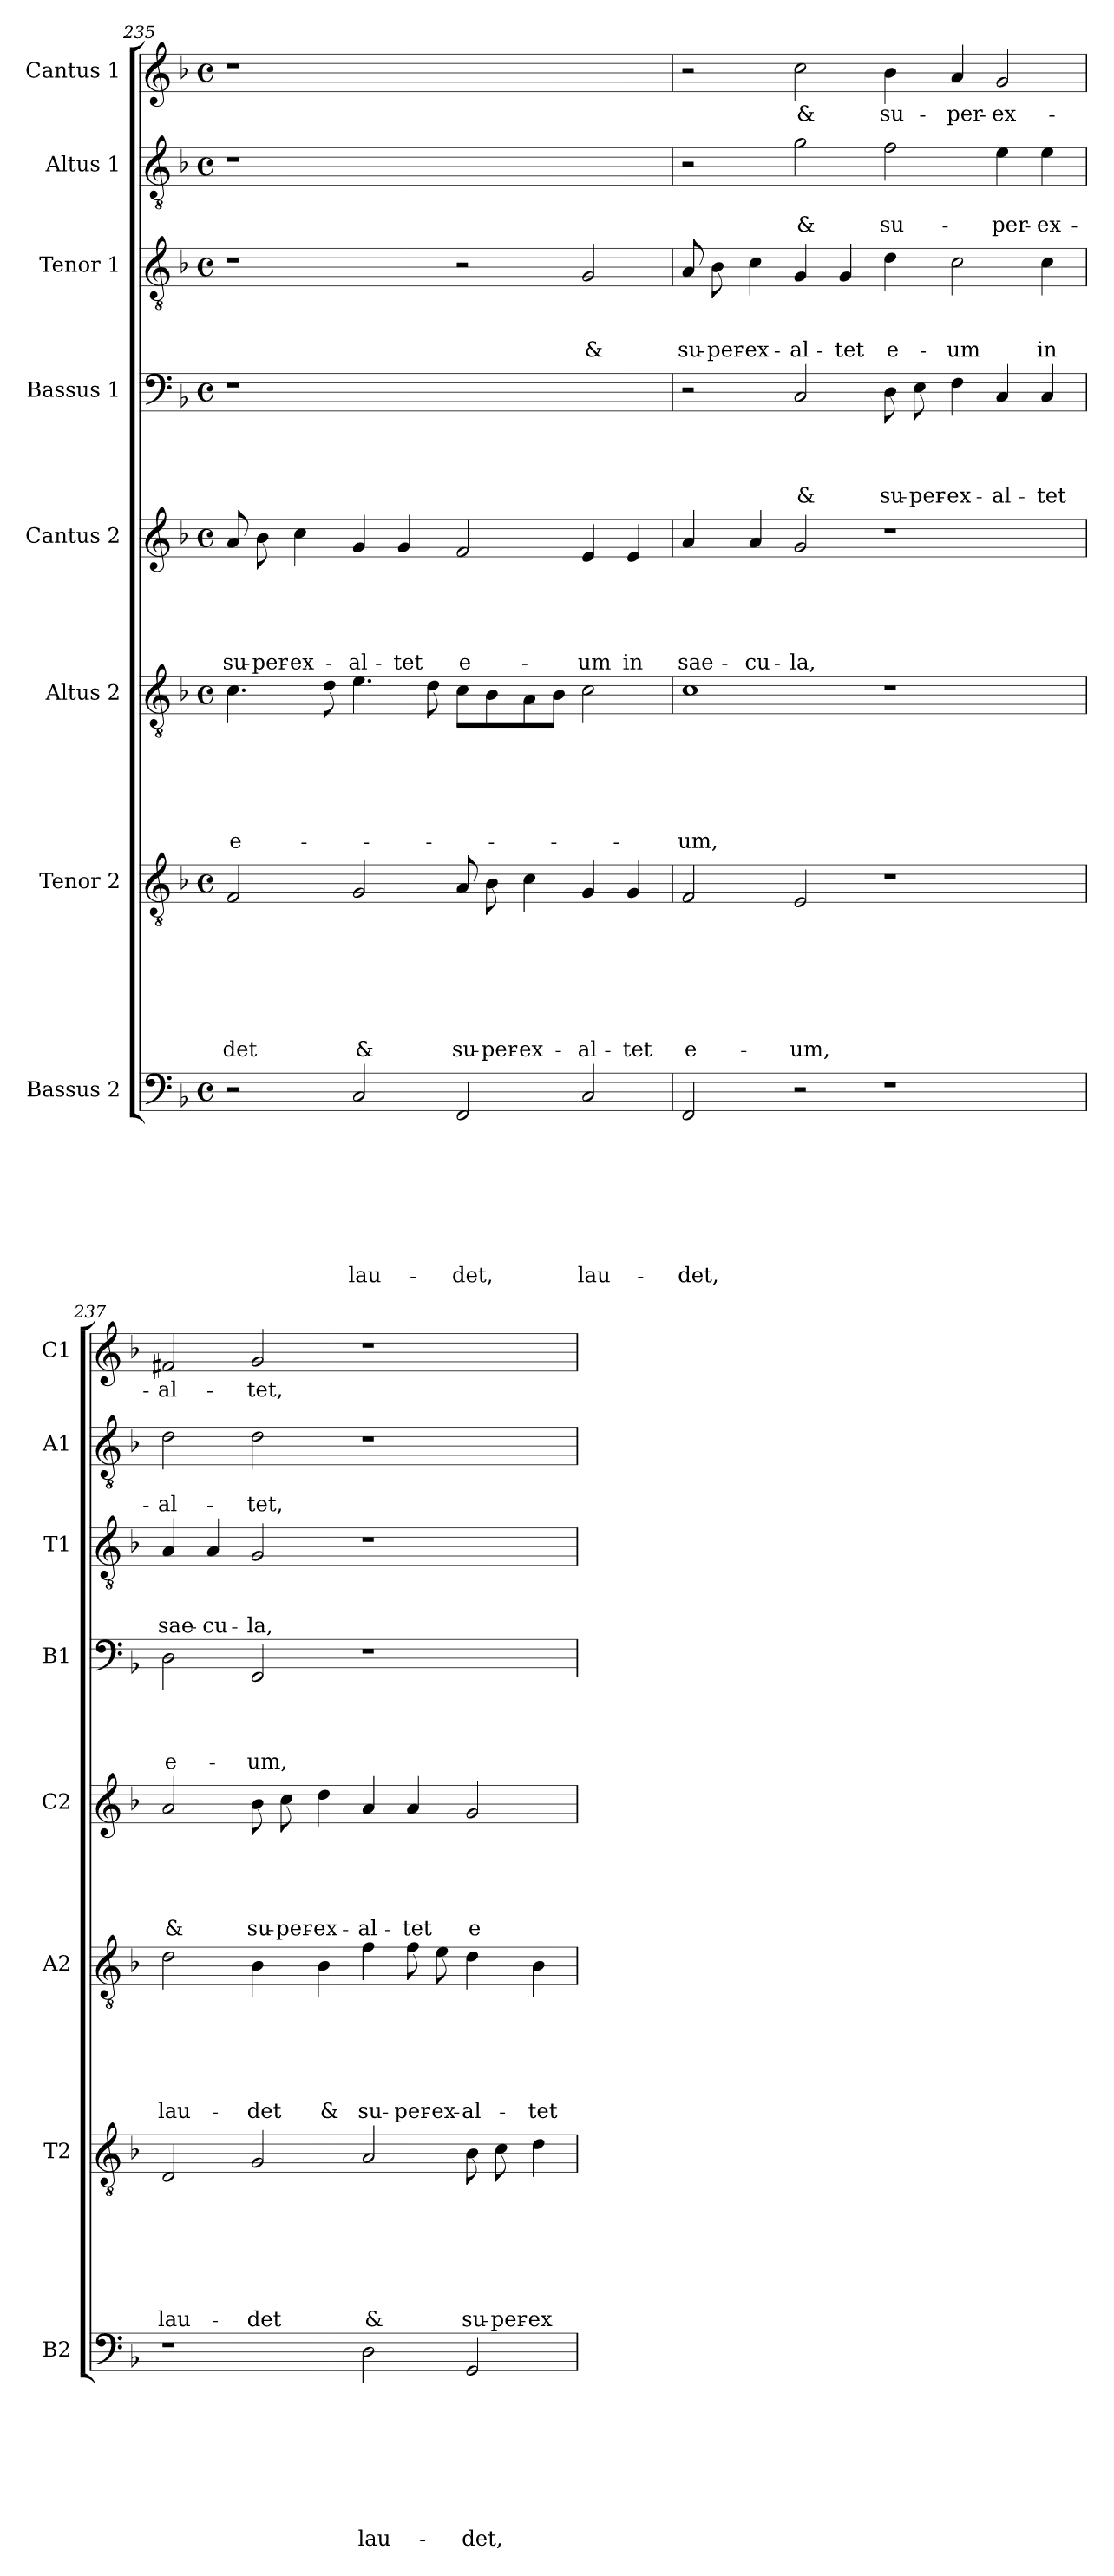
**kern	**text	**text	**text	**text	**text	**text	**text	**text	**kern	**text	**text	**text	**text	**text	**text	**text	**kern	**text	**text	**text	**text	**text	**text	**kern	**text	**text	**text	**text	**text	**kern	**text	**text	**text	**text	**kern	**text	**text	**text	**kern	**text	**text	**kern	**text
*part8	*part8	*part8	*part8	*part8	*part8	*part8	*part8	*part8	*part7	*part7	*part7	*part7	*part7	*part7	*part7	*part7	*part6	*part6	*part6	*part6	*part6	*part6	*part6	*part5	*part5	*part5	*part5	*part5	*part5	*part4	*part4	*part4	*part4	*part4	*part3	*part3	*part3	*part3	*part2	*part2	*part2	*part1	*part1
*staff8	*staff8	*staff8	*staff8	*staff8	*staff8	*staff8	*staff8	*staff8	*staff7	*staff7	*staff7	*staff7	*staff7	*staff7	*staff7	*staff7	*staff6	*staff6	*staff6	*staff6	*staff6	*staff6	*staff6	*staff5	*staff5	*staff5	*staff5	*staff5	*staff5	*staff4	*staff4	*staff4	*staff4	*staff4	*staff3	*staff3	*staff3	*staff3	*staff2	*staff2	*staff2	*staff1	*staff1
*I"Bassus 2	*	*	*	*	*	*	*	*	*I"Tenor 2	*	*	*	*	*	*	*	*I"Altus 2	*	*	*	*	*	*	*I"Cantus 2	*	*	*	*	*	*I"Bassus 1	*	*	*	*	*I"Tenor 1	*	*	*	*I"Altus 1	*	*	*I"Cantus 1	*
*I'B2	*	*	*	*	*	*	*	*	*I'T2	*	*	*	*	*	*	*	*I'A2	*	*	*	*	*	*	*I'C2	*	*	*	*	*	*I'B1	*	*	*	*	*I'T1	*	*	*	*I'A1	*	*	*I'C1	*
*clefF4	*	*	*	*	*	*	*	*	*clefGv2	*	*	*	*	*	*	*	*clefGv2	*	*	*	*	*	*	*clefG2	*	*	*	*	*	*clefF4	*	*	*	*	*clefGv2	*	*	*	*clefGv2	*	*	*clefG2	*
*k[b-]	*	*	*	*	*	*	*	*	*k[b-]	*	*	*	*	*	*	*	*k[b-]	*	*	*	*	*	*	*k[b-]	*	*	*	*	*	*k[b-]	*	*	*	*	*k[b-]	*	*	*	*k[b-]	*	*	*k[b-]	*
*d:	*	*	*	*	*	*	*	*	*d:	*	*	*	*	*	*	*	*d:	*	*	*	*	*	*	*d:	*	*	*	*	*	*d:	*	*	*	*	*d:	*	*	*	*d:	*	*	*d:	*
*M4/4	*	*	*	*	*	*	*	*	*M4/4	*	*	*	*	*	*	*	*M4/4	*	*	*	*	*	*	*M4/4	*	*	*	*	*	*M4/4	*	*	*	*	*M4/4	*	*	*	*M4/4	*	*	*M4/4	*
*met(c)	*	*	*	*	*	*	*	*	*met(c)	*	*	*	*	*	*	*	*met(c)	*	*	*	*	*	*	*met(c)	*	*	*	*	*	*met(c)	*	*	*	*	*met(c)	*	*	*	*met(c)	*	*	*met(c)	*
=235	=235	=235	=235	=235	=235	=235	=235	=235	=235	=235	=235	=235	=235	=235	=235	=235	=235	=235	=235	=235	=235	=235	=235	=235	=235	=235	=235	=235	=235	=235	=235	=235	=235	=235	=235	=235	=235	=235	=235	=235	=235	=235	=235
2r	.	.	.	.	.	.	.	.	2F/	.	.	.	.	.	.	-det	4.c\	.	.	.	.	.	e-	8a/	.	.	.	.	su-	1r	.	.	.	.	1r	.	.	.	1r	.	.	1r	.
.	.	.	.	.	.	.	.	.	.	.	.	.	.	.	.	.	.	.	.	.	.	.	.	8b-\	.	.	.	.	-per-	.	.	.	.	.	.	.	.	.	.	.	.	.	.
.	.	.	.	.	.	.	.	.	.	.	.	.	.	.	.	.	.	.	.	.	.	.	.	4cc\	.	.	.	.	-ex-	.	.	.	.	.	.	.	.	.	.	.	.	.	.
.	.	.	.	.	.	.	.	.	.	.	.	.	.	.	.	.	8d\	.	.	.	.	.	.	.	.	.	.	.	.	.	.	.	.	.	.	.	.	.	.	.	.	.	.
2C/	.	.	.	.	.	.	.	lau-	2G/	.	.	.	.	.	.	&	4.e\	.	.	.	.	.	.	4g/	.	.	.	.	-al-	.	.	.	.	.	.	.	.	.	.	.	.	.	.
.	.	.	.	.	.	.	.	.	.	.	.	.	.	.	.	.	.	.	.	.	.	.	.	4g/	.	.	.	.	-tet	.	.	.	.	.	.	.	.	.	.	.	.	.	.
.	.	.	.	.	.	.	.	.	.	.	.	.	.	.	.	.	8d\	.	.	.	.	.	.	.	.	.	.	.	.	.	.	.	.	.	.	.	.	.	.	.	.	.	.
2FF/	.	.	.	.	.	.	.	-det,	8A/	.	.	.	.	.	.	su-	8c\L	.	.	.	.	.	.	2f/	.	.	.	.	e-	1ryy	.	.	.	.	2r	.	.	.	1ryy	.	.	1ryy	.
.	.	.	.	.	.	.	.	.	8B-\	.	.	.	.	.	.	-per-	8B-\	.	.	.	.	.	.	.	.	.	.	.	.	.	.	.	.	.	.	.	.	.	.	.	.	.	.
.	.	.	.	.	.	.	.	.	4c\	.	.	.	.	.	.	-ex-	8A\	.	.	.	.	.	.	.	.	.	.	.	.	.	.	.	.	.	.	.	.	.	.	.	.	.	.
.	.	.	.	.	.	.	.	.	.	.	.	.	.	.	.	.	8B-\J	.	.	.	.	.	.	.	.	.	.	.	.	.	.	.	.	.	.	.	.	.	.	.	.	.	.
2C/	.	.	.	.	.	.	.	lau-	4G/	.	.	.	.	.	.	-al-	2c\	.	.	.	.	.	.	4e/	.	.	.	.	-um	.	.	.	.	.	2G/	.	.	&	.	.	.	.	.
.	.	.	.	.	.	.	.	.	4G/	.	.	.	.	.	.	-tet	.	.	.	.	.	.	.	4e/	.	.	.	.	in	.	.	.	.	.	.	.	.	.	.	.	.	.	.
=236	=236	=236	=236	=236	=236	=236	=236	=236	=236	=236	=236	=236	=236	=236	=236	=236	=236	=236	=236	=236	=236	=236	=236	=236	=236	=236	=236	=236	=236	=236	=236	=236	=236	=236	=236	=236	=236	=236	=236	=236	=236	=236	=236
2FF/	.	.	.	.	.	.	.	-det,	2F/	.	.	.	.	.	.	e-	1c	.	.	.	.	.	-um,	4a/	.	.	.	.	sae-	2r	.	.	.	.	8A/	.	.	su-	2r	.	.	2r	.
.	.	.	.	.	.	.	.	.	.	.	.	.	.	.	.	.	.	.	.	.	.	.	.	.	.	.	.	.	.	.	.	.	.	.	8B-\	.	.	-per-	.	.	.	.	.
.	.	.	.	.	.	.	.	.	.	.	.	.	.	.	.	.	.	.	.	.	.	.	.	4a/	.	.	.	.	-cu-	.	.	.	.	.	4c\	.	.	-ex-	.	.	.	.	.
2r	.	.	.	.	.	.	.	.	2E/	.	.	.	.	.	.	-um,	.	.	.	.	.	.	.	2g/	.	.	.	.	-la,	2C/	.	.	.	&	4G/	.	.	-al-	2g\	.	&	2cc\	&
.	.	.	.	.	.	.	.	.	.	.	.	.	.	.	.	.	.	.	.	.	.	.	.	.	.	.	.	.	.	.	.	.	.	.	4G/	.	.	-tet	.	.	.	.	.
1r	.	.	.	.	.	.	.	.	1r	.	.	.	.	.	.	.	1r	.	.	.	.	.	.	1r	.	.	.	.	.	8D\	.	.	.	su-	4d\	.	.	e-	2f\	.	su-	4b-\	su-
.	.	.	.	.	.	.	.	.	.	.	.	.	.	.	.	.	.	.	.	.	.	.	.	.	.	.	.	.	.	8E\	.	.	.	-per-	.	.	.	.	.	.	.	.	.
.	.	.	.	.	.	.	.	.	.	.	.	.	.	.	.	.	.	.	.	.	.	.	.	.	.	.	.	.	.	4F\	.	.	.	-ex-	2c\	.	.	-um	.	.	.	4a/	-per-
.	.	.	.	.	.	.	.	.	.	.	.	.	.	.	.	.	.	.	.	.	.	.	.	.	.	.	.	.	.	4C/	.	.	.	-al-	.	.	.	.	4e\	.	-per-	2g/	-ex-
.	.	.	.	.	.	.	.	.	.	.	.	.	.	.	.	.	.	.	.	.	.	.	.	.	.	.	.	.	.	4C/	.	.	.	-tet	4c\	.	.	in	4e\	.	-ex-	.	.
!!LO:LB:g=z
=237	=237	=237	=237	=237	=237	=237	=237	=237	=237	=237	=237	=237	=237	=237	=237	=237	=237	=237	=237	=237	=237	=237	=237	=237	=237	=237	=237	=237	=237	=237	=237	=237	=237	=237	=237	=237	=237	=237	=237	=237	=237	=237	=237
1r	.	.	.	.	.	.	.	.	2D/	.	.	.	.	.	.	lau-	2d\	.	.	.	.	.	lau-	2a/	.	.	.	.	&	2D\	.	.	.	e-	4A/	.	.	sae-	2d\	.	-al-	2f#X/	-al-
.	.	.	.	.	.	.	.	.	.	.	.	.	.	.	.	.	.	.	.	.	.	.	.	.	.	.	.	.	.	.	.	.	.	.	4A/	.	.	-cu-	.	.	.	.	.
.	.	.	.	.	.	.	.	.	2G/	.	.	.	.	.	.	-det	4B-\	.	.	.	.	.	-det	8b-\	.	.	.	.	su-	2GG/	.	.	.	-um,	2G/	.	.	-la,	2d\	.	-tet,	2g/	-tet,
.	.	.	.	.	.	.	.	.	.	.	.	.	.	.	.	.	.	.	.	.	.	.	.	8cc\	.	.	.	.	-per-	.	.	.	.	.	.	.	.	.	.	.	.	.	.
.	.	.	.	.	.	.	.	.	.	.	.	.	.	.	.	.	4B-\	.	.	.	.	.	&	4dd\	.	.	.	.	-ex-	.	.	.	.	.	.	.	.	.	.	.	.	.	.
2D\	.	.	.	.	.	.	.	lau-	2A/	.	.	.	.	.	.	&	4f\	.	.	.	.	.	su-	4a/	.	.	.	.	-al-	1r	.	.	.	.	1r	.	.	.	1r	.	.	1r	.
.	.	.	.	.	.	.	.	.	.	.	.	.	.	.	.	.	8f\	.	.	.	.	.	-per-	4a/	.	.	.	.	-tet	.	.	.	.	.	.	.	.	.	.	.	.	.	.
.	.	.	.	.	.	.	.	.	.	.	.	.	.	.	.	.	8e\	.	.	.	.	.	-ex-	.	.	.	.	.	.	.	.	.	.	.	.	.	.	.	.	.	.	.	.
2GG/	.	.	.	.	.	.	.	-det,	8B-\	.	.	.	.	.	.	su-	4d\	.	.	.	.	.	-al-	2g/	.	.	.	.	e-	.	.	.	.	.	.	.	.	.	.	.	.	.	.
.	.	.	.	.	.	.	.	.	8c\	.	.	.	.	.	.	-per-	.	.	.	.	.	.	.	.	.	.	.	.	.	.	.	.	.	.	.	.	.	.	.	.	.	.	.
.	.	.	.	.	.	.	.	.	4d\	.	.	.	.	.	.	-ex-	4B-\	.	.	.	.	.	-tet	.	.	.	.	.	.	.	.	.	.	.	.	.	.	.	.	.	.	.	.
=	=	=	=	=	=	=	=	=	=	=	=	=	=	=	=	=	=	=	=	=	=	=	=	=	=	=	=	=	=	=	=	=	=	=	=	=	=	=	=	=	=	=	=
*-	*-	*-	*-	*-	*-	*-	*-	*-	*-	*-	*-	*-	*-	*-	*-	*-	*-	*-	*-	*-	*-	*-	*-	*-	*-	*-	*-	*-	*-	*-	*-	*-	*-	*-	*-	*-	*-	*-	*-	*-	*-	*-	*-
